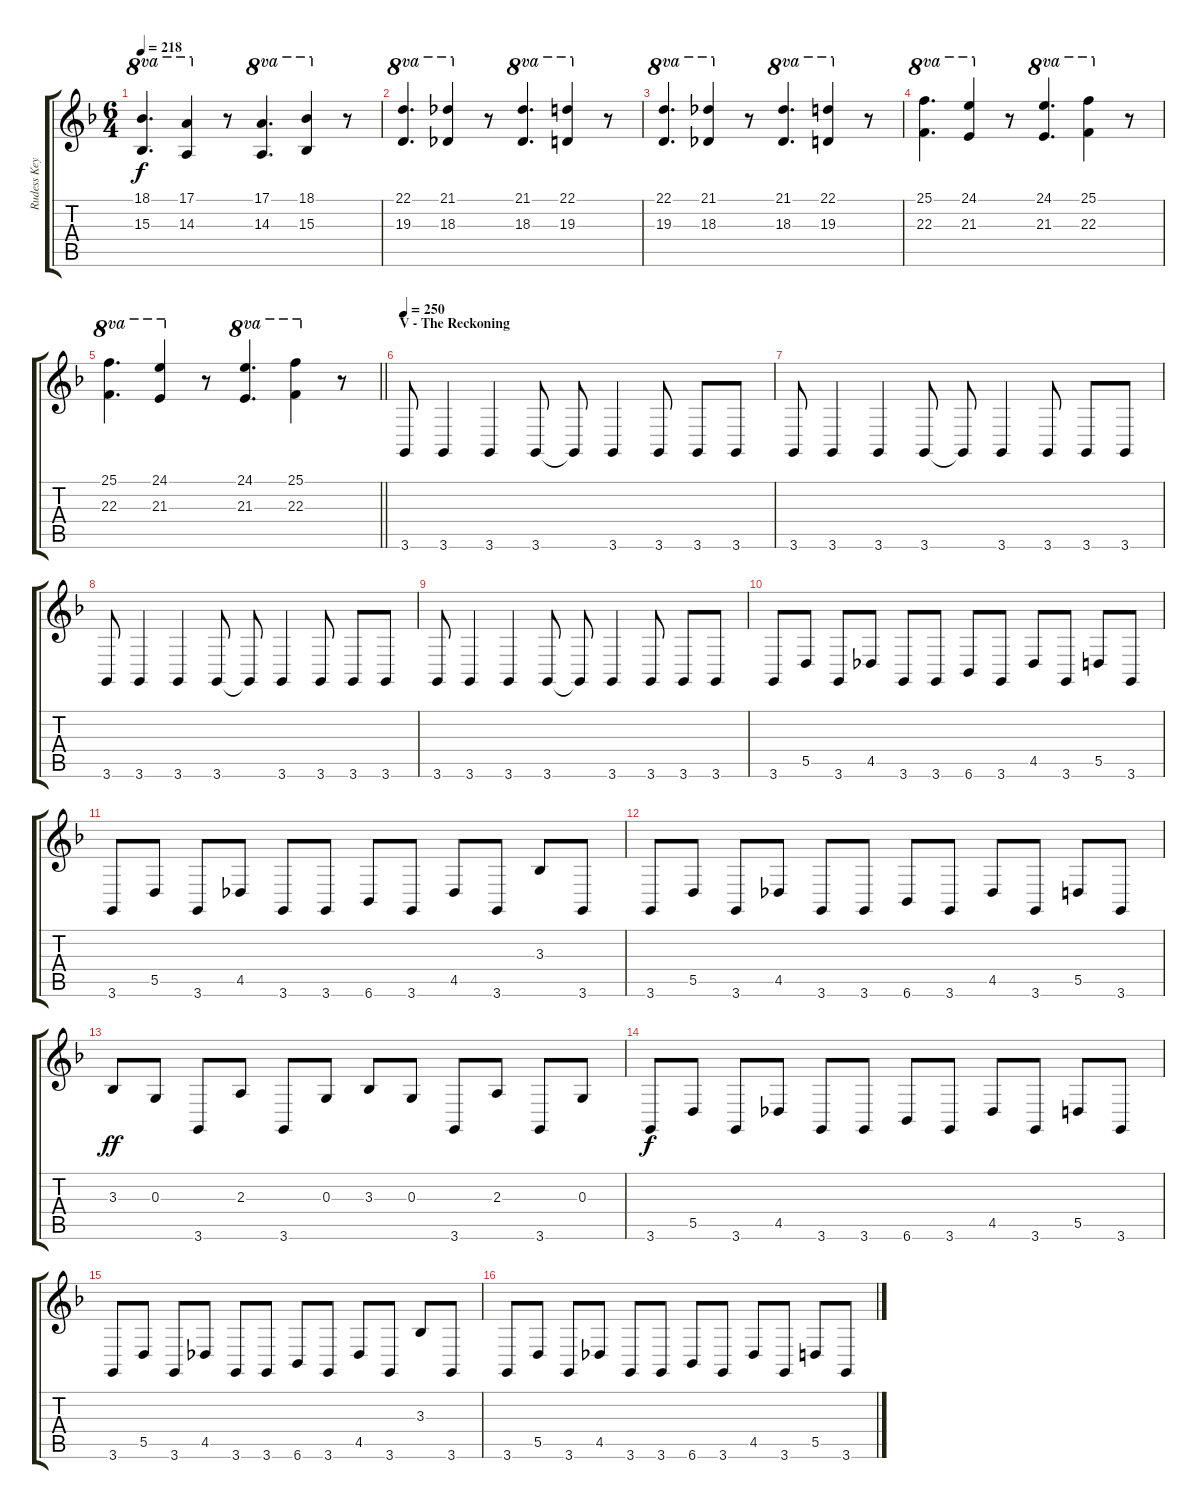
\track ("Rudess Keys " "Rudess Key") {instrument stringensemble1}
\staff {score tabs}
\tuning (E4 B3 G3 D3 A2 E2) {hide}
\ts (6 4)
\tempo 218
\clef g2
\ks f
(18.1 15.3).4{d ot 8va dy f} (17.1 14.3).4{ot 8va} r.8 (17.1 14.3).4{d ot 8va} (18.1 15.3).4{ot 8va} r.8 |
(22.1 19.3).4{d ot 8va} (21.1 18.3).4{ot 8va} r.8 (21.1 18.3).4{d ot 8va} (22.1 19.3).4{ot 8va} r.8 |
(22.1 19.3).4{d ot 8va} (21.1 18.3).4{ot 8va} r.8 (21.1 18.3).4{d ot 8va} (22.1 19.3).4{ot 8va} r.8 |
(25.1 22.3).4{d ot 8va} (24.1 21.3).4{ot 8va} r.8 (24.1 21.3).4{d ot 8va} (25.1 22.3).4{ot 8va} r.8 |
\barLineRight lightlight
(25.1 22.3).4{d ot 8va} (24.1 21.3).4{ot 8va} r.8 (24.1 21.3).4{d ot 8va} (25.1 22.3).4{ot 8va} r.8 |
\section ("" "V - The Reckoning")
\tempo 250
3.6.8{instrument percussiveorgan} 3.6.4 3.6.4 3.6.8 3.6{t}.8 3.6.4 3.6.8 3.6.8 3.6.8 |
3.6.8 3.6.4 3.6.4 3.6.8 3.6{t}.8 3.6.4 3.6.8 3.6.8 3.6.8 |
3.6.8 3.6.4 3.6.4 3.6.8 3.6{t}.8 3.6.4 3.6.8 3.6.8 3.6.8 |
3.6.8 3.6.4 3.6.4 3.6.8 3.6{t}.8 3.6.4 3.6.8 3.6.8 3.6.8 |
3.6.8 5.5.8 3.6.8 4.5.8 3.6.8 3.6.8 6.6.8 3.6.8 4.5.8 3.6.8 5.5.8 3.6.8 |
3.6.8 5.5.8 3.6.8 4.5.8 3.6.8 3.6.8 6.6.8 3.6.8 4.5.8 3.6.8 3.3.8 3.6.8 |
3.6.8 5.5.8 3.6.8 4.5.8 3.6.8 3.6.8 6.6.8 3.6.8 4.5.8 3.6.8 5.5.8 3.6.8 |
3.3.8{dy ff} 0.3.8 3.6.8 2.3.8 3.6.8 0.3.8 3.3.8 0.3.8 3.6.8 2.3.8 3.6.8 0.3.8 |
3.6.8{dy f} 5.5.8 3.6.8 4.5.8 3.6.8 3.6.8 6.6.8 3.6.8 4.5.8 3.6.8 5.5.8 3.6.8 |
3.6.8 5.5.8 3.6.8 4.5.8 3.6.8 3.6.8 6.6.8 3.6.8 4.5.8 3.6.8 3.3.8 3.6.8 |
3.6.8 5.5.8 3.6.8 4.5.8 3.6.8 3.6.8 6.6.8 3.6.8 4.5.8 3.6.8 5.5.8 3.6.8
